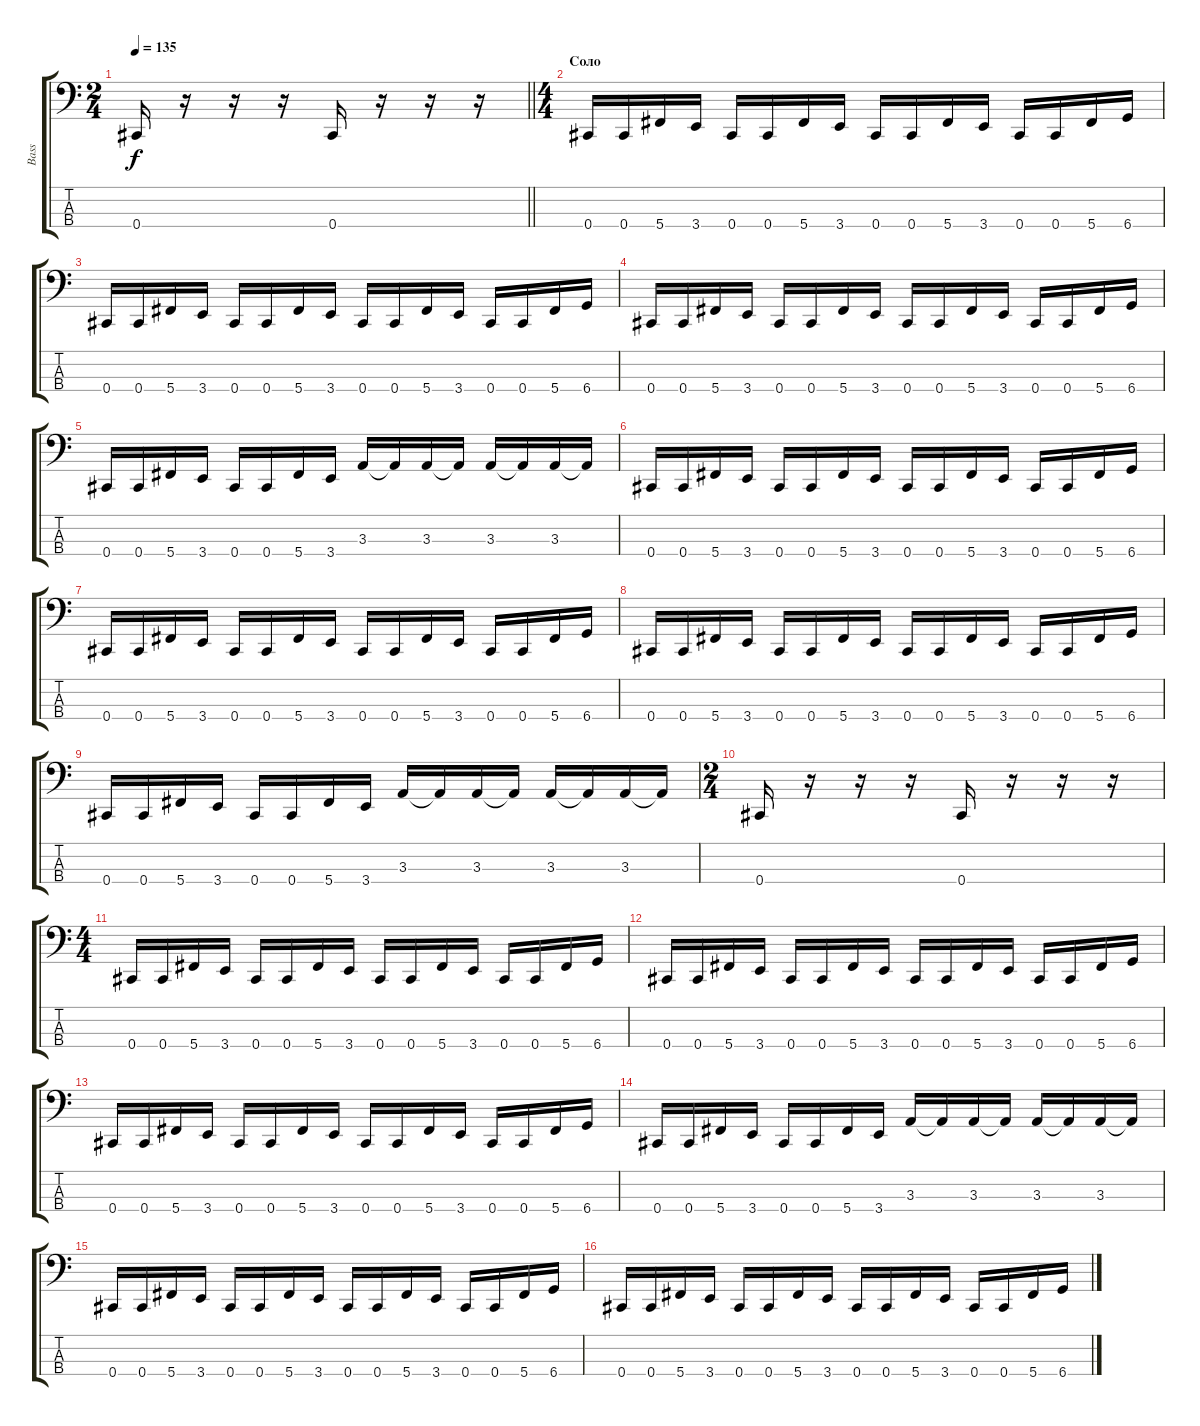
\track ("Bass" "Bass") {instrument electricbasspick}
\staff {score tabs}
\tuning (E2 B1 Gb1 Db1) {hide}
\ts (2 4)
\tempo 135
\clef f4
\barLineRight lightlight
\ks c
0.4.16{dy f} r.16 r.16 r.16 0.4.16 r.16 r.16 r.16 |
\ts (4 4)
\section ("" "Соло")
0.4.16 0.4.16 5.4.16 3.4.16 0.4.16 0.4.16 5.4.16 3.4.16 0.4.16 0.4.16 5.4.16 3.4.16 0.4.16 0.4.16 5.4.16 6.4.16 |
0.4.16 0.4.16 5.4.16 3.4.16 0.4.16 0.4.16 5.4.16 3.4.16 0.4.16 0.4.16 5.4.16 3.4.16 0.4.16 0.4.16 5.4.16 6.4.16 |
0.4.16 0.4.16 5.4.16 3.4.16 0.4.16 0.4.16 5.4.16 3.4.16 0.4.16 0.4.16 5.4.16 3.4.16 0.4.16 0.4.16 5.4.16 6.4.16 |
0.4.16 0.4.16 5.4.16 3.4.16 0.4.16 0.4.16 5.4.16 3.4.16 3.3.16 3.3{t}.16 3.3.16 3.3{t}.16 3.3.16 3.3{t}.16 3.3.16 3.3{t}.16 |
0.4.16 0.4.16 5.4.16 3.4.16 0.4.16 0.4.16 5.4.16 3.4.16 0.4.16 0.4.16 5.4.16 3.4.16 0.4.16 0.4.16 5.4.16 6.4.16 |
0.4.16 0.4.16 5.4.16 3.4.16 0.4.16 0.4.16 5.4.16 3.4.16 0.4.16 0.4.16 5.4.16 3.4.16 0.4.16 0.4.16 5.4.16 6.4.16 |
0.4.16 0.4.16 5.4.16 3.4.16 0.4.16 0.4.16 5.4.16 3.4.16 0.4.16 0.4.16 5.4.16 3.4.16 0.4.16 0.4.16 5.4.16 6.4.16 |
0.4.16 0.4.16 5.4.16 3.4.16 0.4.16 0.4.16 5.4.16 3.4.16 3.3.16 3.3{t}.16 3.3.16 3.3{t}.16 3.3.16 3.3{t}.16 3.3.16 3.3{t}.16 |
\ts (2 4)
0.4.16 r.16 r.16 r.16 0.4.16 r.16 r.16 r.16 |
\ts (4 4)
0.4.16 0.4.16 5.4.16 3.4.16 0.4.16 0.4.16 5.4.16 3.4.16 0.4.16 0.4.16 5.4.16 3.4.16 0.4.16 0.4.16 5.4.16 6.4.16 |
0.4.16 0.4.16 5.4.16 3.4.16 0.4.16 0.4.16 5.4.16 3.4.16 0.4.16 0.4.16 5.4.16 3.4.16 0.4.16 0.4.16 5.4.16 6.4.16 |
0.4.16 0.4.16 5.4.16 3.4.16 0.4.16 0.4.16 5.4.16 3.4.16 0.4.16 0.4.16 5.4.16 3.4.16 0.4.16 0.4.16 5.4.16 6.4.16 |
0.4.16 0.4.16 5.4.16 3.4.16 0.4.16 0.4.16 5.4.16 3.4.16 3.3.16 3.3{t}.16 3.3.16 3.3{t}.16 3.3.16 3.3{t}.16 3.3.16 3.3{t}.16 |
0.4.16 0.4.16 5.4.16 3.4.16 0.4.16 0.4.16 5.4.16 3.4.16 0.4.16 0.4.16 5.4.16 3.4.16 0.4.16 0.4.16 5.4.16 6.4.16 |
0.4.16 0.4.16 5.4.16 3.4.16 0.4.16 0.4.16 5.4.16 3.4.16 0.4.16 0.4.16 5.4.16 3.4.16 0.4.16 0.4.16 5.4.16 6.4.16
